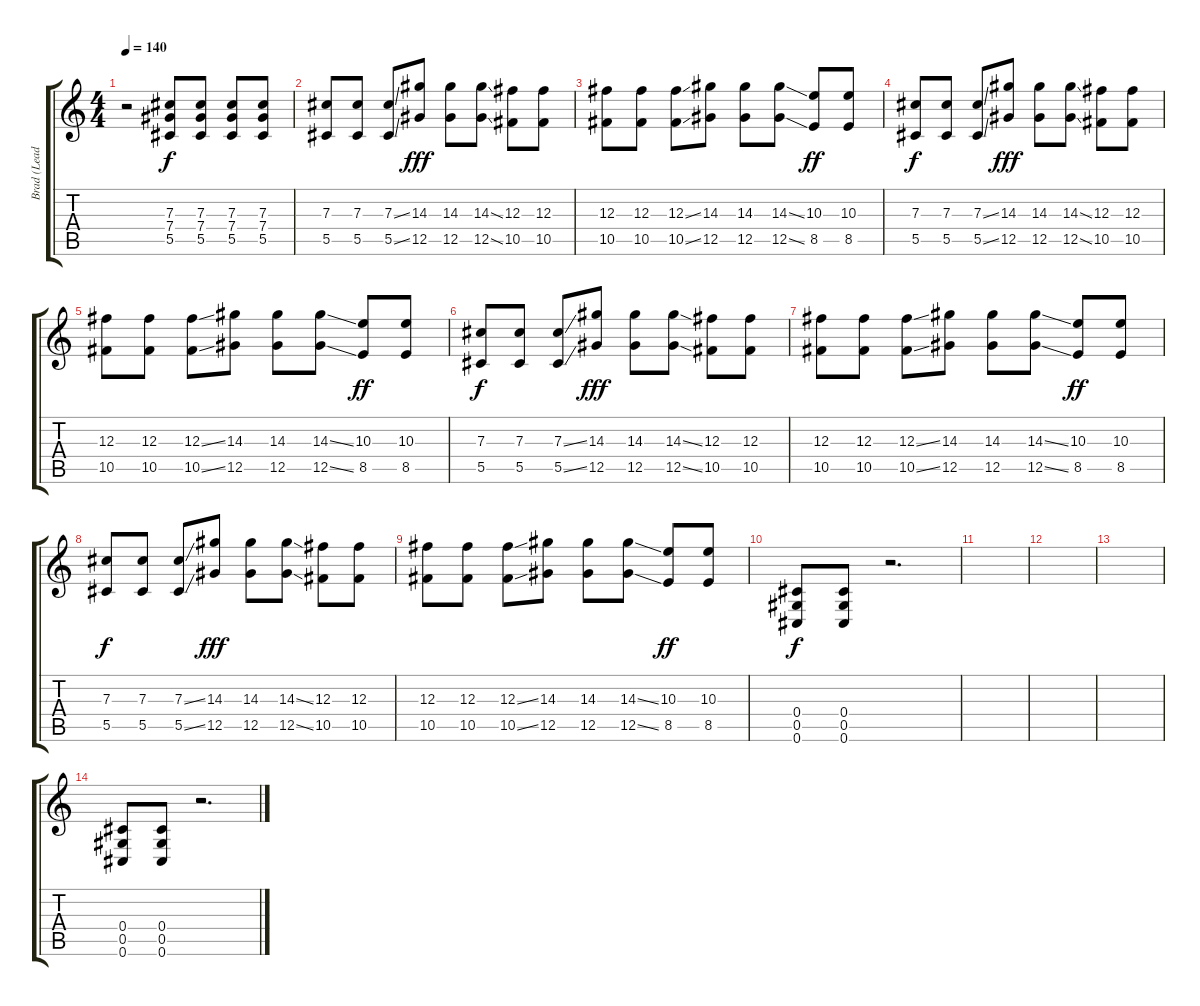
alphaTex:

\track ("Brad (Lead Guitar)" "Brad (Lead") {instrument overdrivenguitar}
\staff {score tabs}
\tuning (Eb4 Bb3 Gb3 Db3 Ab2 Db2) {hide}
\ts (4 4)
\tempo 140
\clef g2
\ks c
r.2{dy f} (7.3 7.4 5.5).8 (7.3 7.4 5.5).8 (7.3 7.4 5.5).8 (7.3 7.4 5.5).8 |
(7.3 5.5).8 (7.3 5.5).8 (7.3{ss} 5.5{ss}).8 (14.3 12.5).8{dy fff} (14.3 12.5).8 (14.3{ss} 12.5{ss}).8 (12.3 10.5).8 (12.3 10.5).8 |
(12.3 10.5).8 (12.3 10.5).8 (12.3{ss} 10.5{ss}).8 (14.3 12.5).8 (14.3 12.5).8 (14.3{ss} 12.5{ss}).8 (10.3 8.5).8{dy ff} (10.3 8.5).8 |
(7.3 5.5).8{dy f} (7.3 5.5).8 (7.3{ss} 5.5{ss}).8 (14.3 12.5).8{dy fff} (14.3 12.5).8 (14.3{ss} 12.5{ss}).8 (12.3 10.5).8 (12.3 10.5).8 |
(12.3 10.5).8 (12.3 10.5).8 (12.3{ss} 10.5{ss}).8 (14.3 12.5).8 (14.3 12.5).8 (14.3{ss} 12.5{ss}).8 (10.3 8.5).8{dy ff} (10.3 8.5).8 |
(7.3 5.5).8{dy f} (7.3 5.5).8 (7.3{ss} 5.5{ss}).8 (14.3 12.5).8{dy fff} (14.3 12.5).8 (14.3{ss} 12.5{ss}).8 (12.3 10.5).8 (12.3 10.5).8 |
(12.3 10.5).8 (12.3 10.5).8 (12.3{ss} 10.5{ss}).8 (14.3 12.5).8 (14.3 12.5).8 (14.3{ss} 12.5{ss}).8 (10.3 8.5).8{dy ff} (10.3 8.5).8 |
(7.3 5.5).8{dy f} (7.3 5.5).8 (7.3{ss} 5.5{ss}).8 (14.3 12.5).8{dy fff} (14.3 12.5).8 (14.3{ss} 12.5{ss}).8 (12.3 10.5).8 (12.3 10.5).8 |
(12.3 10.5).8 (12.3 10.5).8 (12.3{ss} 10.5{ss}).8 (14.3 12.5).8 (14.3 12.5).8 (14.3{ss} 12.5{ss}).8 (10.3 8.5).8{dy ff} (10.3 8.5).8 |
(0.4 0.5 0.6).8{dy f} (0.4 0.5 0.6).8 r.2{d} |
|
|
|
(0.4 0.5 0.6).8 (0.4 0.5 0.6).8 r.2{d}
